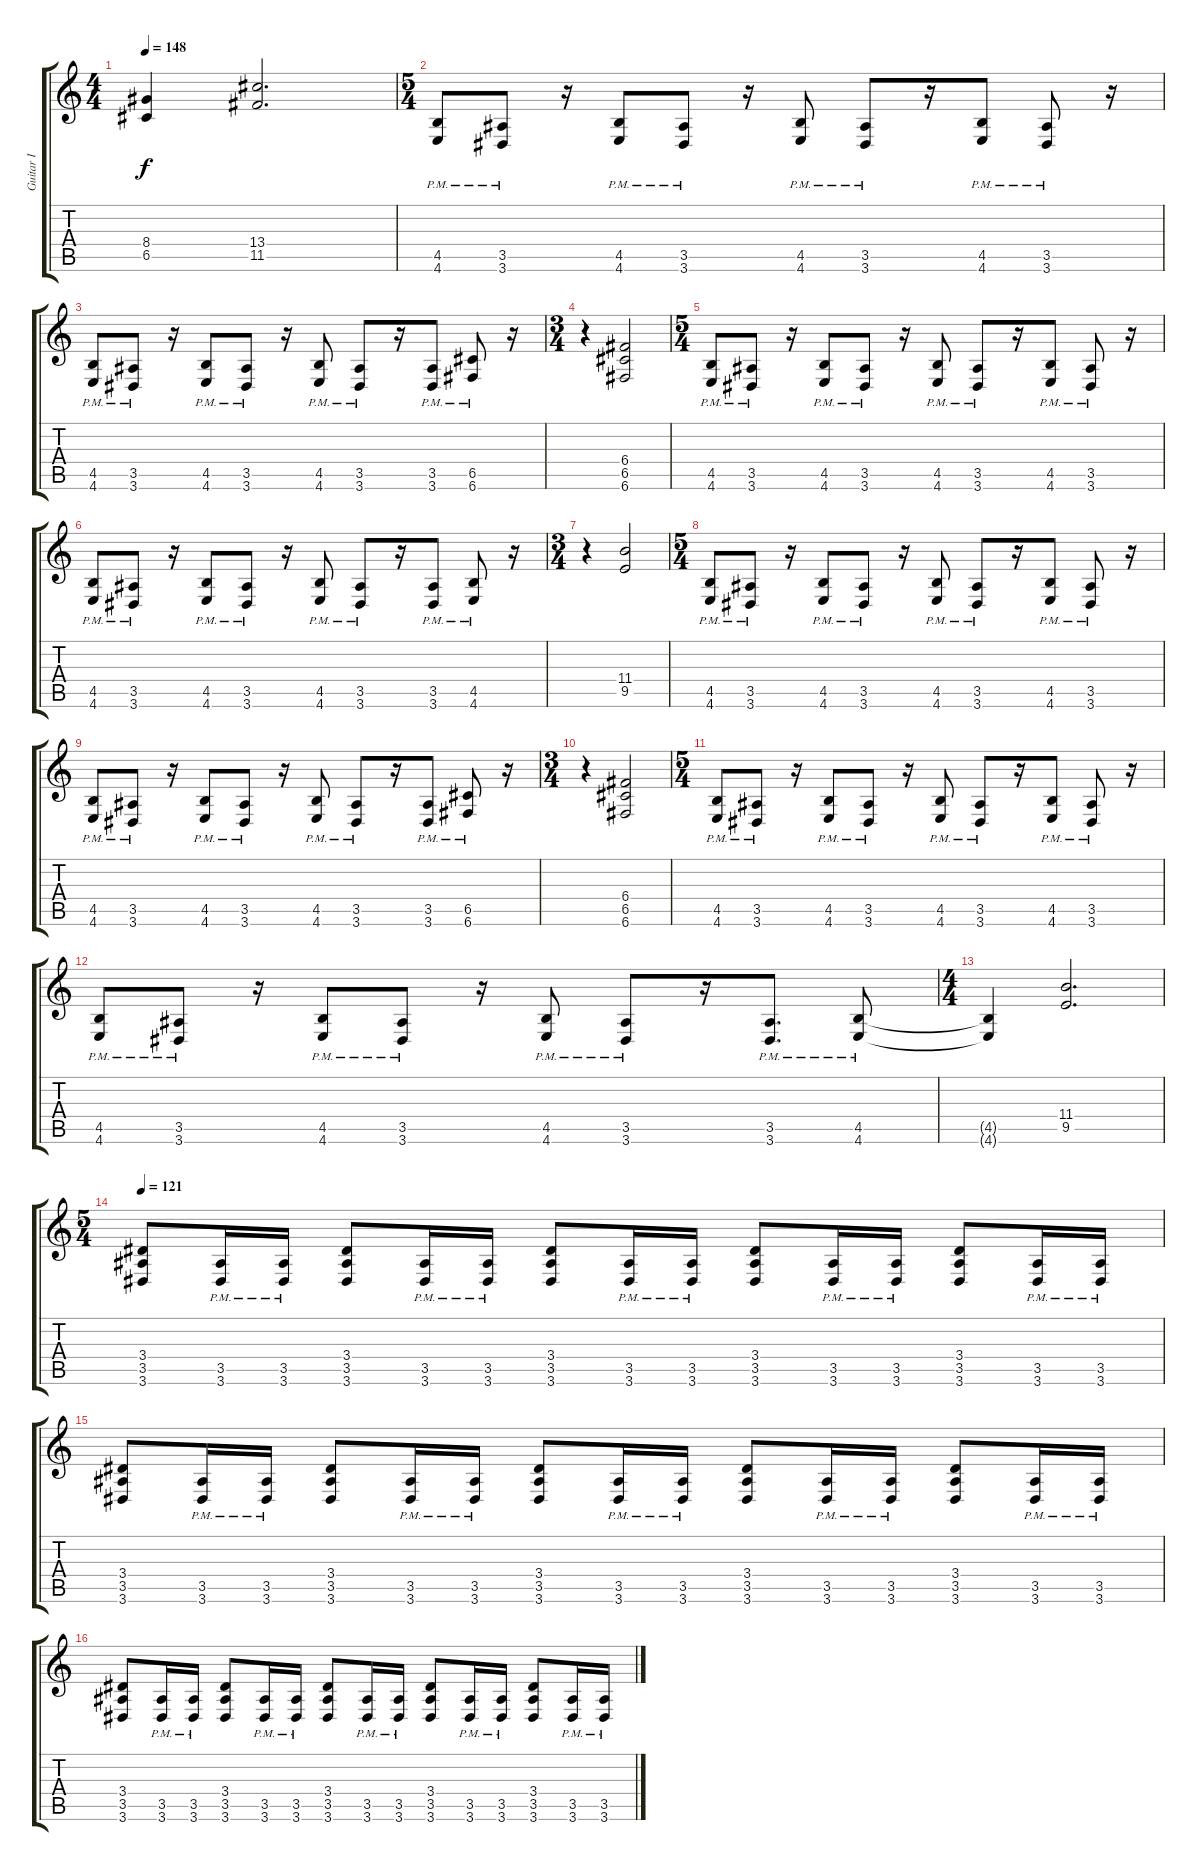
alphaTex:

\track ("Guitar I" "Guitar I") {instrument distortionguitar}
\staff {score tabs}
\tuning (D4 A3 F3 C3 G2 C2) {hide}
\ts (4 4)
\tempo 148
\clef g2
\ks c
(8.4 6.5).4{dy f} (13.4 11.5).2{d} |
\ts (5 4)
(4.5{pm} 4.6{pm}).8 (3.5{pm} 3.6{pm}).8 r.16 (4.5{pm} 4.6{pm}).8 (3.5{pm} 3.6{pm}).8 r.16 (4.5{pm} 4.6{pm}).8 (3.5{pm} 3.6{pm}).8 r.16 (4.5{pm} 4.6{pm}).8 (3.5{pm} 3.6{pm}).8 r.16 |
(4.5{pm} 4.6{pm}).8 (3.5{pm} 3.6{pm}).8 r.16 (4.5{pm} 4.6{pm}).8 (3.5{pm} 3.6{pm}).8 r.16 (4.5{pm} 4.6{pm}).8 (3.5{pm} 3.6{pm}).8 r.16 (3.5{pm} 3.6{pm}).8 (6.5{pm} 6.6{pm}).8 r.16 |
\ts (3 4)
r.4 (6.4 6.5 6.6).2 |
\ts (5 4)
(4.5{pm} 4.6{pm}).8 (3.5{pm} 3.6{pm}).8 r.16 (4.5{pm} 4.6{pm}).8 (3.5{pm} 3.6{pm}).8 r.16 (4.5{pm} 4.6{pm}).8 (3.5{pm} 3.6{pm}).8 r.16 (4.5{pm} 4.6{pm}).8 (3.5{pm} 3.6{pm}).8 r.16 |
(4.5{pm} 4.6{pm}).8 (3.5{pm} 3.6{pm}).8 r.16 (4.5{pm} 4.6{pm}).8 (3.5{pm} 3.6{pm}).8 r.16 (4.5{pm} 4.6{pm}).8 (3.5{pm} 3.6{pm}).8 r.16 (3.5{pm} 3.6{pm}).8 (4.5{pm} 4.6{pm}).8 r.16 |
\ts (3 4)
r.4 (11.4 9.5).2 |
\ts (5 4)
(4.5{pm} 4.6{pm}).8 (3.5{pm} 3.6{pm}).8 r.16 (4.5{pm} 4.6{pm}).8 (3.5{pm} 3.6{pm}).8 r.16 (4.5{pm} 4.6{pm}).8 (3.5{pm} 3.6{pm}).8 r.16 (4.5{pm} 4.6{pm}).8 (3.5{pm} 3.6{pm}).8 r.16 |
(4.5{pm} 4.6{pm}).8 (3.5{pm} 3.6{pm}).8 r.16 (4.5{pm} 4.6{pm}).8 (3.5{pm} 3.6{pm}).8 r.16 (4.5{pm} 4.6{pm}).8 (3.5{pm} 3.6{pm}).8 r.16 (3.5{pm} 3.6{pm}).8 (6.5{pm} 6.6{pm}).8 r.16 |
\ts (3 4)
r.4 (6.4 6.5 6.6).2 |
\ts (5 4)
(4.5{pm} 4.6{pm}).8 (3.5{pm} 3.6{pm}).8 r.16 (4.5{pm} 4.6{pm}).8 (3.5{pm} 3.6{pm}).8 r.16 (4.5{pm} 4.6{pm}).8 (3.5{pm} 3.6{pm}).8 r.16 (4.5{pm} 4.6{pm}).8 (3.5{pm} 3.6{pm}).8 r.16 |
(4.5{pm} 4.6{pm}).8 (3.5{pm} 3.6{pm}).8 r.16 (4.5{pm} 4.6{pm}).8 (3.5{pm} 3.6{pm}).8 r.16 (4.5{pm} 4.6{pm}).8 (3.5{pm} 3.6{pm}).8 r.16 (3.5{pm} 3.6{pm}).8{d} (4.5{pm} 4.6{pm}).8 |
\ts (4 4)
(4.5{t} 4.6{t}).4 (11.4 9.5).2{d} |
\ts (5 4)
\tempo 121
(3.4 3.5 3.6).8 (3.5{pm} 3.6{pm}).16 (3.5{pm} 3.6{pm}).16 (3.4 3.5 3.6).8 (3.5{pm} 3.6{pm}).16 (3.5{pm} 3.6{pm}).16 (3.4 3.5 3.6).8 (3.5{pm} 3.6{pm}).16 (3.5{pm} 3.6{pm}).16 (3.4 3.5 3.6).8 (3.5{pm} 3.6{pm}).16 (3.5{pm} 3.6{pm}).16 (3.4 3.5 3.6).8 (3.5{pm} 3.6{pm}).16 (3.5{pm} 3.6{pm}).16 |
(3.4 3.5 3.6).8 (3.5{pm} 3.6{pm}).16 (3.5{pm} 3.6{pm}).16 (3.4 3.5 3.6).8 (3.5{pm} 3.6{pm}).16 (3.5{pm} 3.6{pm}).16 (3.4 3.5 3.6).8 (3.5{pm} 3.6{pm}).16 (3.5{pm} 3.6{pm}).16 (3.4 3.5 3.6).8 (3.5{pm} 3.6{pm}).16 (3.5{pm} 3.6{pm}).16 (3.4 3.5 3.6).8 (3.5{pm} 3.6{pm}).16 (3.5{pm} 3.6{pm}).16 |
(3.4 3.5 3.6).8 (3.5{pm} 3.6{pm}).16 (3.5{pm} 3.6{pm}).16 (3.4 3.5 3.6).8 (3.5{pm} 3.6{pm}).16 (3.5{pm} 3.6{pm}).16 (3.4 3.5 3.6).8 (3.5{pm} 3.6{pm}).16 (3.5{pm} 3.6{pm}).16 (3.4 3.5 3.6).8 (3.5{pm} 3.6{pm}).16 (3.5{pm} 3.6{pm}).16 (3.4 3.5 3.6).8 (3.5{pm} 3.6{pm}).16 (3.5{pm} 3.6{pm}).16
